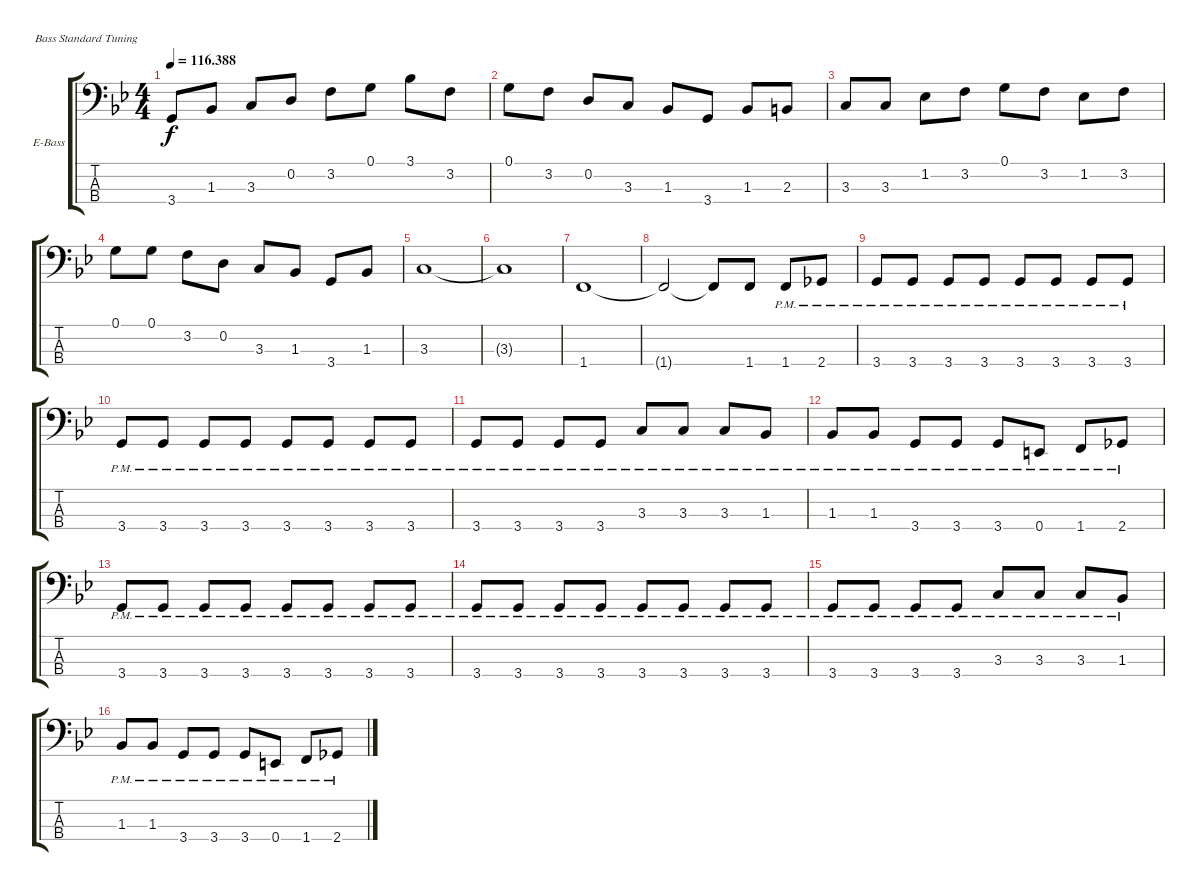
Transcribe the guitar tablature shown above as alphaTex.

\bracketExtendMode groupsimilarinstruments
\firstSystemTrackNameOrientation horizontal
\otherSystemsTrackNameOrientation horizontal
\track ("Electric Bass" "E-Bass") {instrument electricbassfinger}
\staff {score tabs}
\tuning (G2 D2 A1 E1)
\ts (4 4)
\tempo
116.388
\accidentals auto
\clef f4
\ottava regular
\simile none
\ks gminor
3.4.8{dy f} 1.3.8 3.3.8 0.2.8 3.2.8 0.1.8 3.1.8 3.2.8 |
0.1.8 3.2.8 0.2.8 3.3.8 1.3.8 3.4.8 1.3.8 2.3.8 |
3.3.8 3.3.8 1.2.8 3.2.8 0.1.8 3.2.8 1.2.8 3.2.8 |
0.1.8 0.1.8 3.2.8 0.2.8 3.3.8 1.3.8 3.4.8 1.3.8 |
3.3.1 |
3.3{t}.1 |
1.4.1 |
1.4{t}.2 1.4{t}.8 1.4.8 1.4{pm}.8 2.4{pm}.8 |
3.4{pm}.8 3.4{pm}.8 3.4{pm}.8 3.4{pm}.8 3.4{pm}.8 3.4{pm}.8 3.4{pm}.8 3.4{pm}.8 |
3.4{pm}.8 3.4{pm}.8 3.4{pm}.8 3.4{pm}.8 3.4{pm}.8 3.4{pm}.8 3.4{pm}.8 3.4{pm}.8 |
3.4{pm}.8 3.4{pm}.8 3.4{pm}.8 3.4{pm}.8 3.3{pm}.8 3.3{pm}.8 3.3{pm}.8 1.3{pm}.8 |
1.3{pm}.8 1.3{pm}.8 3.4{pm}.8 3.4{pm}.8 3.4{pm}.8 0.4{pm}.8 1.4{pm}.8 2.4{pm}.8 |
3.4{pm}.8 3.4{pm}.8 3.4{pm}.8 3.4{pm}.8 3.4{pm}.8 3.4{pm}.8 3.4{pm}.8 3.4{pm}.8 |
3.4{pm}.8 3.4{pm}.8 3.4{pm}.8 3.4{pm}.8 3.4{pm}.8 3.4{pm}.8 3.4{pm}.8 3.4{pm}.8 |
3.4{pm}.8 3.4{pm}.8 3.4{pm}.8 3.4{pm}.8 3.3{pm}.8 3.3{pm}.8 3.3{pm}.8 1.3{pm}.8 |
1.3{pm}.8 1.3{pm}.8 3.4{pm}.8 3.4{pm}.8 3.4{pm}.8 0.4{pm}.8 1.4{pm}.8 2.4{pm}.8
